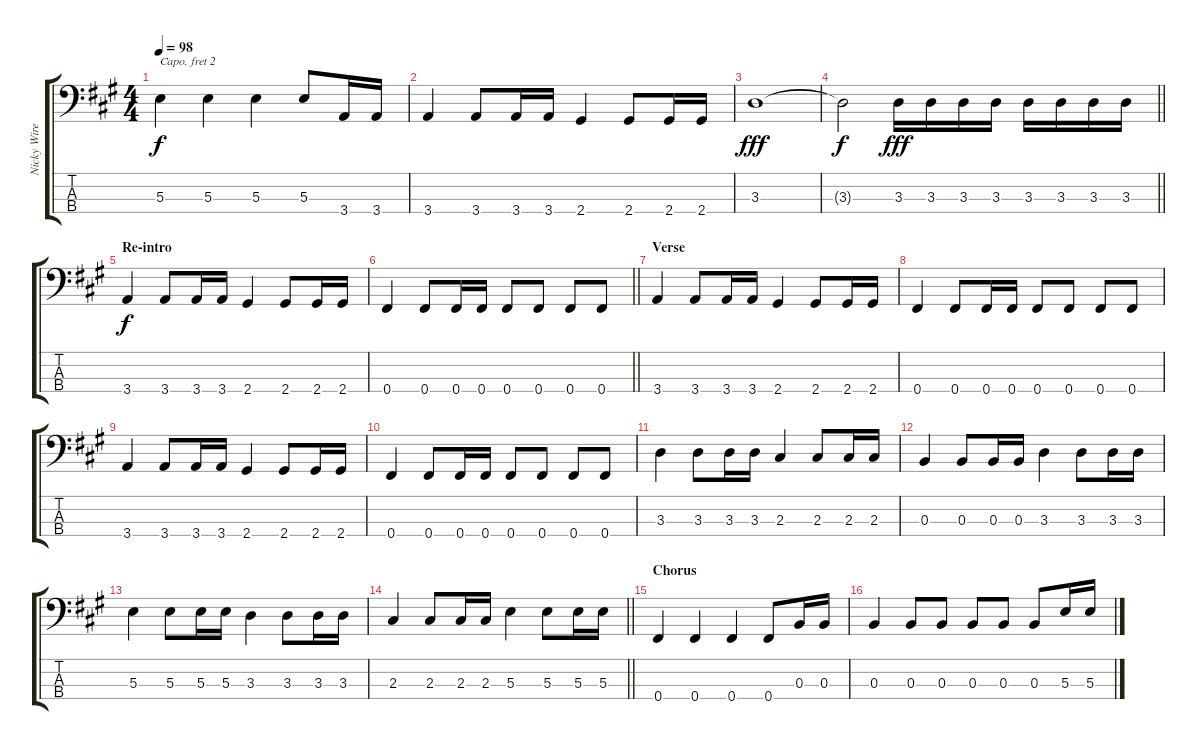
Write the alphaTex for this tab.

\track ("Nicky Wire (Bass)" "Nicky Wire") {instrument electricbasspick}
\staff {score tabs}
\capo 2
\tuning (G2 D2 A1 E1) {hide}
\ts (4 4)
\tempo 98
\clef f4
\ks a
5.3.4{dy f} 5.3.4 5.3.4 5.3.8 3.4.16 3.4.16 |
3.4.4 3.4.8 3.4.16 3.4.16 2.4.4 2.4.8 2.4.16 2.4.16 |
3.3.1{dy fff} |
\barLineRight lightlight
3.3{t}.2{dy f} 3.3.16{dy fff} 3.3.16 3.3.16 3.3.16 3.3.16 3.3.16 3.3.16 3.3.16 |
\section ("" "Re-intro")
3.4.4{dy f} 3.4.8 3.4.16 3.4.16 2.4.4 2.4.8 2.4.16 2.4.16 |
\barLineRight lightlight
0.4.4 0.4.8 0.4.16 0.4.16 0.4.8 0.4.8 0.4.8 0.4.8 |
\section ("" "Verse")
3.4.4 3.4.8 3.4.16 3.4.16 2.4.4 2.4.8 2.4.16 2.4.16 |
0.4.4 0.4.8 0.4.16 0.4.16 0.4.8 0.4.8 0.4.8 0.4.8 |
3.4.4 3.4.8 3.4.16 3.4.16 2.4.4 2.4.8 2.4.16 2.4.16 |
0.4.4 0.4.8 0.4.16 0.4.16 0.4.8 0.4.8 0.4.8 0.4.8 |
3.3.4 3.3.8 3.3.16 3.3.16 2.3.4 2.3.8 2.3.16 2.3.16 |
0.3.4 0.3.8 0.3.16 0.3.16 3.3.4 3.3.8 3.3.16 3.3.16 |
5.3.4 5.3.8 5.3.16 5.3.16 3.3.4 3.3.8 3.3.16 3.3.16 |
\barLineRight lightlight
2.3.4 2.3.8 2.3.16 2.3.16 5.3.4 5.3.8 5.3.16 5.3.16 |
\section ("" "Chorus")
0.4.4 0.4.4 0.4.4 0.4.8 0.3.16 0.3.16 |
0.3.4 0.3.8 0.3.8 0.3.8 0.3.8 0.3.8 5.3.16 5.3.16
